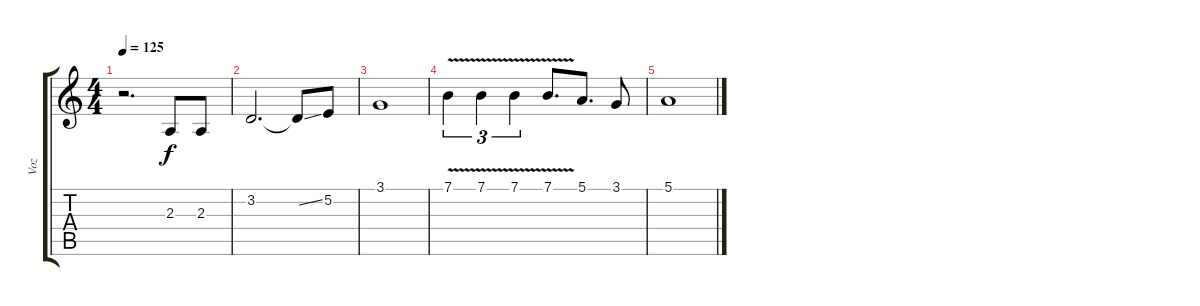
\track ("Voz" "Voz") {instrument lead6voice}
\staff {score tabs}
\tuning (E4 B3 G3 D3 A2 E2) {hide}
\ts (4 4)
\tempo 125
\clef g2
\ks c
r.2{d dy f} 2.3{t}.8 2.3.8 |
3.2.2{d} 3.2{ss t}.8 5.2.8 |
3.1.1 |
7.1{v}.4{tu (3 2)} 7.1{v}.4{tu (3 2)} 7.1{v}.4{tu (3 2)} 7.1{v}.8{d} 5.1.8{d} 3.1.8 |
5.1.1
